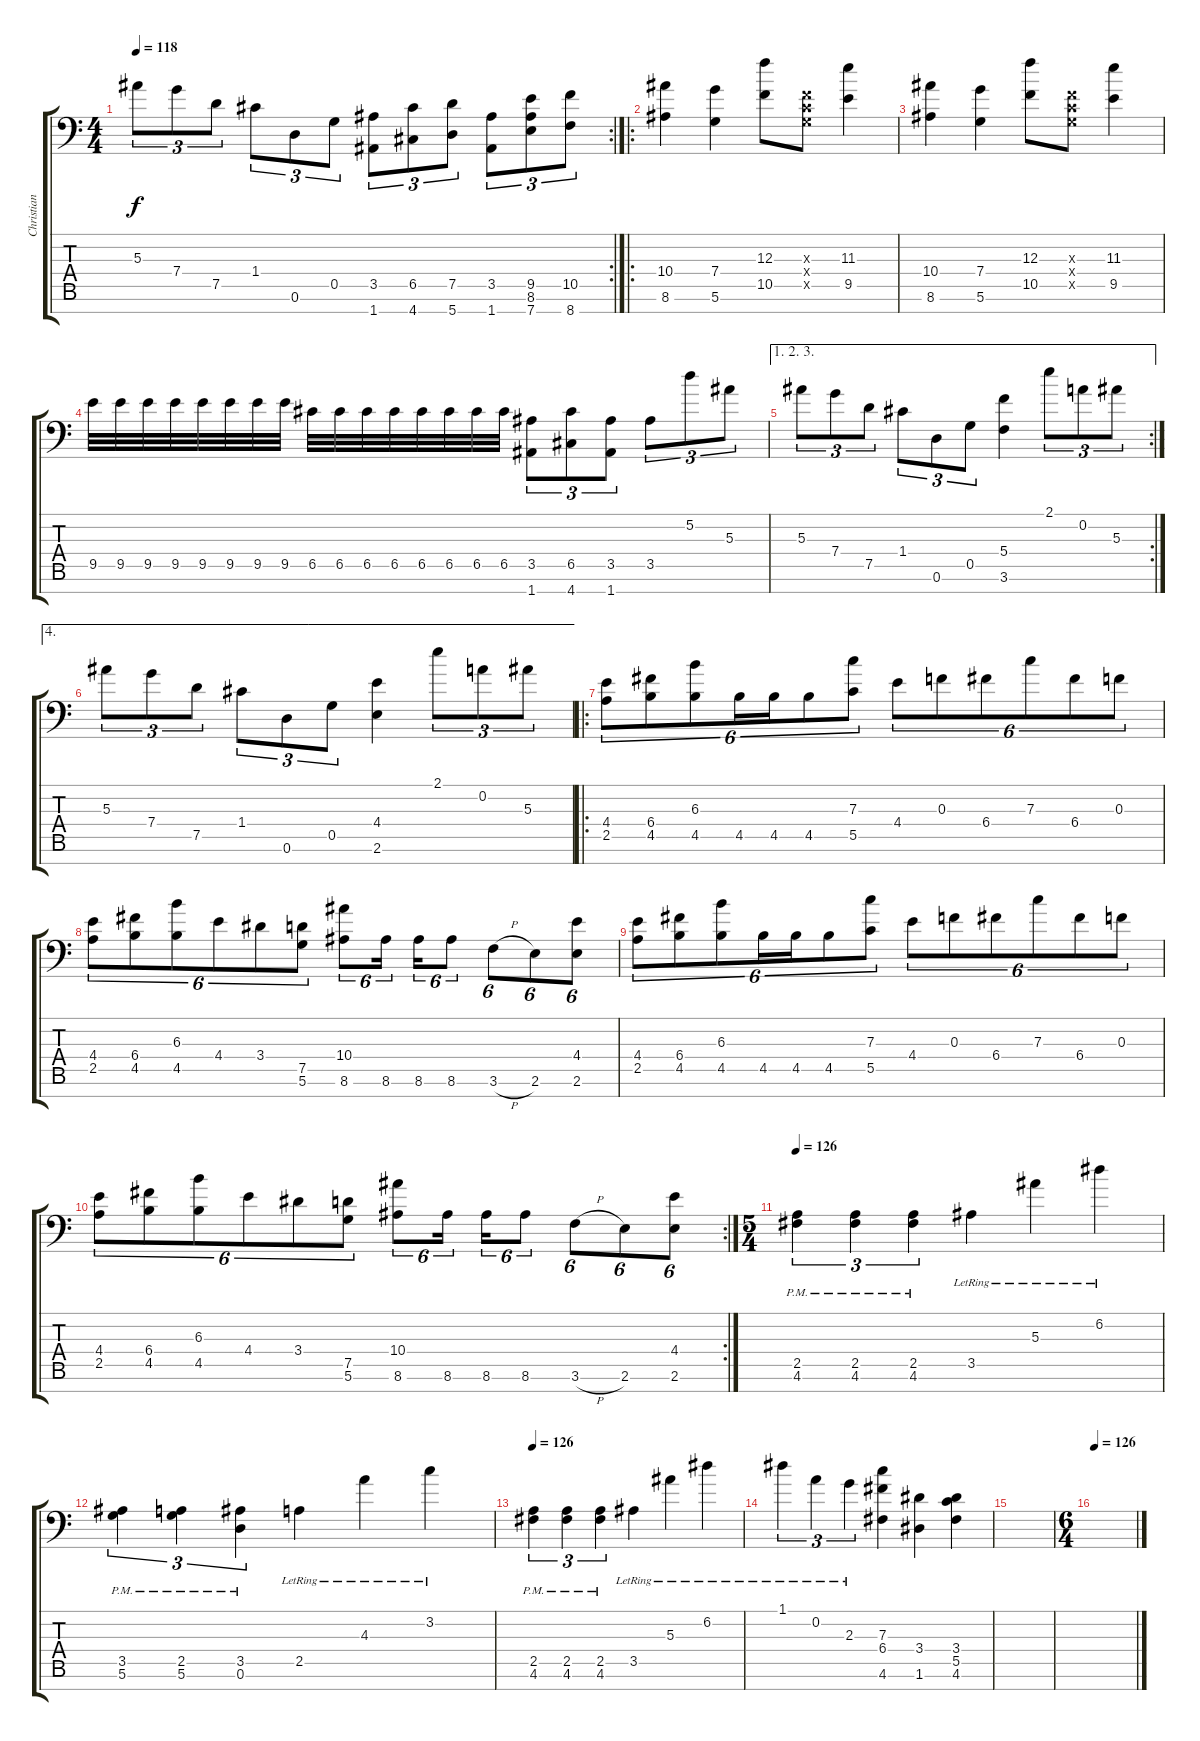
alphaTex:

\track ("Christian Muenzner" "Christian ") {instrument distortionguitar}
\staff {score tabs}
\tuning (D4 A3 F3 C3 G2 D2 A1) {hide}
\rc 2
\ts (4 4)
\tempo 118
\clef f4
\ks c
5.3.8{tu (3 2) dy f} 7.4.8{tu (3 2)} 7.5.8{tu (3 2)} 1.4.8{tu (3 2)} 0.6.8{tu (3 2)} 0.5.8{tu (3 2)} (3.5 1.7).8{tu (3 2)} (6.5 4.7).8{tu (3 2)} (7.5 5.7).8{tu (3 2)} (3.5 1.7).8{tu (3 2)} (9.5 8.6 7.7).8{tu (3 2)} (10.5 8.7).8{tu (3 2)} |
\ro
(10.4 8.6).4 (7.4 5.6).4 (12.3 10.5).8 (0.3{x} 0.4{x} 0.5{x}).8 (11.3 9.5).4 |
(10.4 8.6).4 (7.4 5.6).4 (12.3 10.5).8 (0.3{x} 0.4{x} 0.5{x}).8 (11.3 9.5).4 |
9.5.32 9.5.32 9.5.32 9.5.32 9.5.32 9.5.32 9.5.32 9.5.32 6.5.32 6.5.32 6.5.32 6.5.32 6.5.32 6.5.32 6.5.32 6.5.32 (3.5 1.7).8{tu (3 2)} (6.5 4.7).8{tu (3 2)} (3.5 1.7).8{tu (3 2)} 3.5.8{tu (3 2)} 5.2.8{tu (3 2)} 5.3.8{tu (3 2)} |
\ae (1 2 3)
\rc 2
5.3.8{tu (3 2)} 7.4.8{tu (3 2)} 7.5.8{tu (3 2)} 1.4.8{tu (3 2)} 0.6.8{tu (3 2)} 0.5.8{tu (3 2)} (5.4 3.6).4 2.1.8{tu (3 2)} 0.2.8{tu (3 2)} 5.3.8{tu (3 2)} |
\ae 4
5.3.8{tu (3 2)} 7.4.8{tu (3 2)} 7.5.8{tu (3 2)} 1.4.8{tu (3 2)} 0.6.8{tu (3 2)} 0.5.8{tu (3 2)} (4.4 2.6).4 2.1.8{tu (3 2)} 0.2.8{tu (3 2)} 5.3.8{tu (3 2)} |
\ro
(4.4 2.5).8{tu (6 4)} (6.4 4.5).8{tu (6 4)} (6.3 4.5).8{tu (6 4)} 4.5.16{tu (6 4)} 4.5.16{tu (6 4)} 4.5.8{tu (6 4)} (7.3 5.5).8{tu (6 4)} 4.4.8{tu (6 4)} 0.3.8{tu (6 4)} 6.4.8{tu (6 4)} 7.3.8{tu (6 4)} 6.4.8{tu (6 4)} 0.3.8{tu (6 4)} |
(4.4 2.5).8{tu (6 4)} (6.4 4.5).8{tu (6 4)} (6.3 4.5).8{tu (6 4)} 4.4.8{tu (6 4)} 3.4.8{tu (6 4)} (7.5 5.6).8{tu (6 4)} (10.4 8.6).8{tu (6 4)} 8.6.16{tu (6 4) beam splitsecondary} 8.6.16{tu (6 4)} 8.6.8{tu (6 4)} 3.6{h}.8{tu (6 4)} 2.6.8{tu (6 4)} (4.4 2.6).8{tu (6 4)} |
(4.4 2.5).8{tu (6 4)} (6.4 4.5).8{tu (6 4)} (6.3 4.5).8{tu (6 4)} 4.5.16{tu (6 4)} 4.5.16{tu (6 4)} 4.5.8{tu (6 4)} (7.3 5.5).8{tu (6 4)} 4.4.8{tu (6 4)} 0.3.8{tu (6 4)} 6.4.8{tu (6 4)} 7.3.8{tu (6 4)} 6.4.8{tu (6 4)} 0.3.8{tu (6 4)} |
\rc 2
(4.4 2.5).8{tu (6 4)} (6.4 4.5).8{tu (6 4)} (6.3 4.5).8{tu (6 4)} 4.4.8{tu (6 4)} 3.4.8{tu (6 4)} (7.5 5.6).8{tu (6 4)} (10.4 8.6).8{tu (6 4)} 8.6.16{tu (6 4) beam splitsecondary} 8.6.16{tu (6 4)} 8.6.8{tu (6 4)} 3.6{h}.8{tu (6 4)} 2.6.8{tu (6 4)} (4.4 2.6).8{tu (6 4)} |
\ts (5 4)
\tempo 126
(2.5{pm} 4.6).4{tu (3 2)} (2.5{pm} 4.6).4{tu (3 2)} (2.5{pm} 4.6).4{tu (3 2)} 3.5{lr}.4 5.3{lr}.4 6.2{lr}.4 |
(3.5{pm} 5.6).4{tu (3 2)} (2.5{pm} 5.6).4{tu (3 2)} (3.5{pm} 0.6).4{tu (3 2)} 2.5{lr}.4 4.3{lr}.4 3.2{lr}.4 |
\tempo 126
(2.5{pm} 4.6).4{tu (3 2)} (2.5{pm} 4.6).4{tu (3 2)} (2.5{pm} 4.6).4{tu (3 2)} 3.5{lr}.4 5.3{lr}.4 6.2{lr}.4 |
1.1{lr}.4{tu (3 2)} 0.2{lr}.4{tu (3 2)} 2.3{lr}.4{tu (3 2)} (7.3 6.4 4.6).4 (3.4 1.6).4 (3.4 5.5 4.6).4 |
|
\ts (6 4)
\tempo 126
